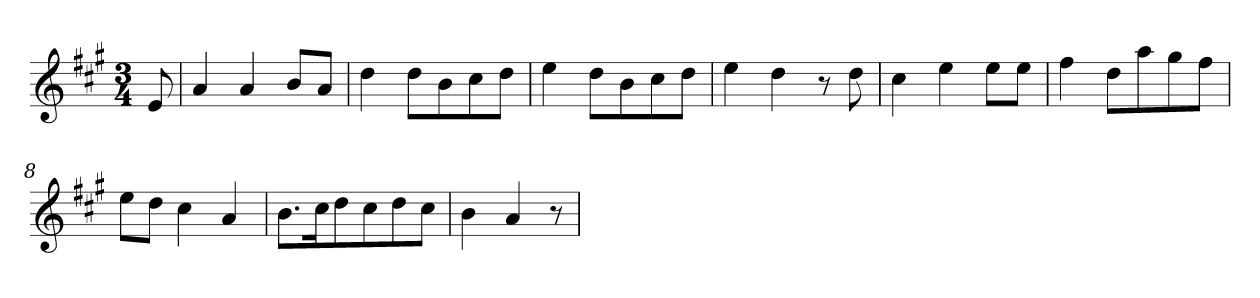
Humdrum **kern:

**kern
*part1
*staff1
*clefG2
*k[f#c#g#]
*A:
*M3/4
=1
8e/
=2
4a/
4a/
8b/L
8a/J
=3
4dd\
8dd\L
8b\
8cc#\
8dd\J
=4
4ee\
8dd\L
8b\
8cc#\
8dd\J
=5
4ee\
4dd\
8r
8dd\
=6
4cc#\
4ee\
8ee\L
8ee\J
=7
4ff#\
8dd\L
8aa\
8gg#\
8ff#\J
=8
8ee\L
8dd\J
4cc#\
4a/
=9
8.b\L
16cc#\K
8dd\
8cc#\
8dd\
8cc#\J
=10
4b\
4a/
8r
=
*-
